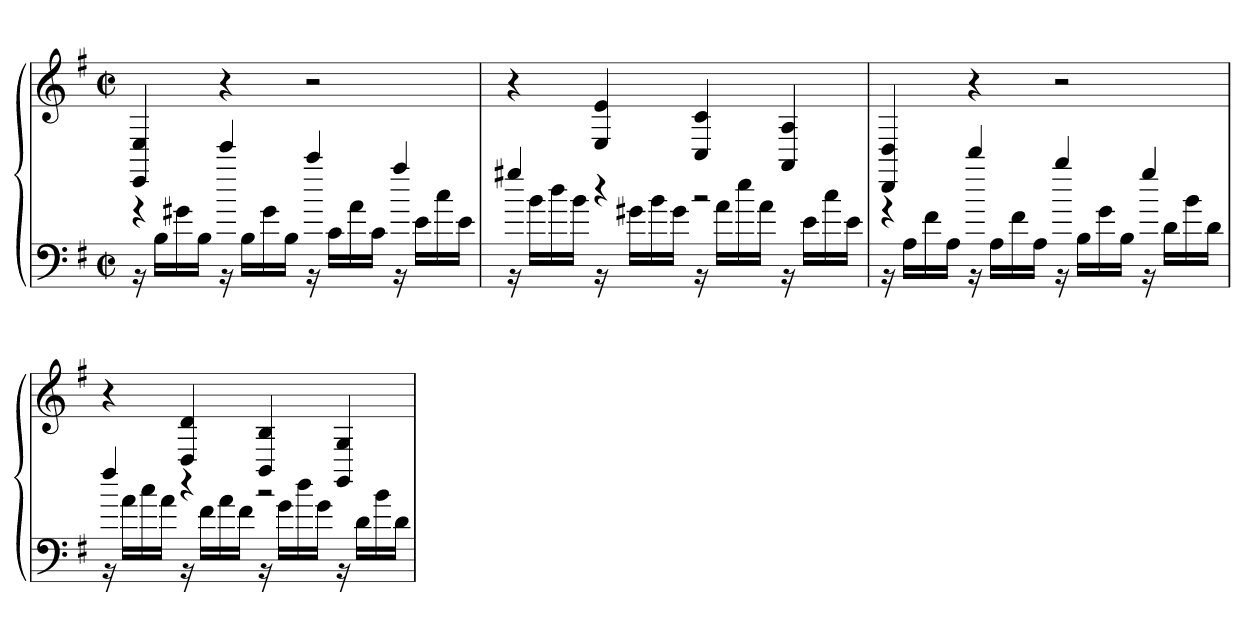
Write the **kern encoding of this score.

**kern	**kern
*part1	*part1
*staff2	*staff1
*clefF4	*clefG2
*k[f#]	*k[f#]
*G:	*G:
*M2/2	*M2/2
*met(c|)	*met(c|)
=	=
*^	*
4r	16r	4EE 4E
.	16BLL	.
.	16g#X	.
.	16BJJ	.
4eee	16r	4r
.	16BLL	.
.	16g#	.
.	16BJJ	.
4ccc	16r	2r
.	16cLL	.
.	16a	.
.	16cJJ	.
4aa	16r	.
.	16eLL	.
.	16cc	.
.	16eJJ	.
=	=	=
4gg#X	16r	4r
.	16bLL	.
.	16dd	.
.	16bJJ	.
4r	16r	4E 4e
.	16g#XLL	.
.	16b	.
.	16g#JJ	.
2r	16r	4C 4c
.	16aLL	.
.	16ee	.
.	16aJJ	.
.	16r	4AA 4A
.	16eLL	.
.	16cc	.
.	16eJJ	.
=	=	=
4r	16r	4DD 4D
.	16ALL	.
.	16f#	.
.	16AJJ	.
4ddd	16r	4r
.	16ALL	.
.	16f#	.
.	16AJJ	.
4bb	16r	2r
.	16BLL	.
.	16g	.
.	16BJJ	.
4gg	16r	.
.	16dLL	.
.	16b	.
.	16dJJ	.
=	=	=
4ff#	16r	4r
.	16aLL	.
.	16cc	.
.	16aJJ	.
4r	16r	4D 4d
.	16f#LL	.
.	16a	.
.	16f#JJ	.
2r	16r	4BB 4B
.	16gLL	.
.	16dd	.
.	16gJJ	.
.	16r	4GG 4G
.	16dLL	.
.	16b	.
.	16dJJ	.
*v	*v	*
=	=
*-	*-
